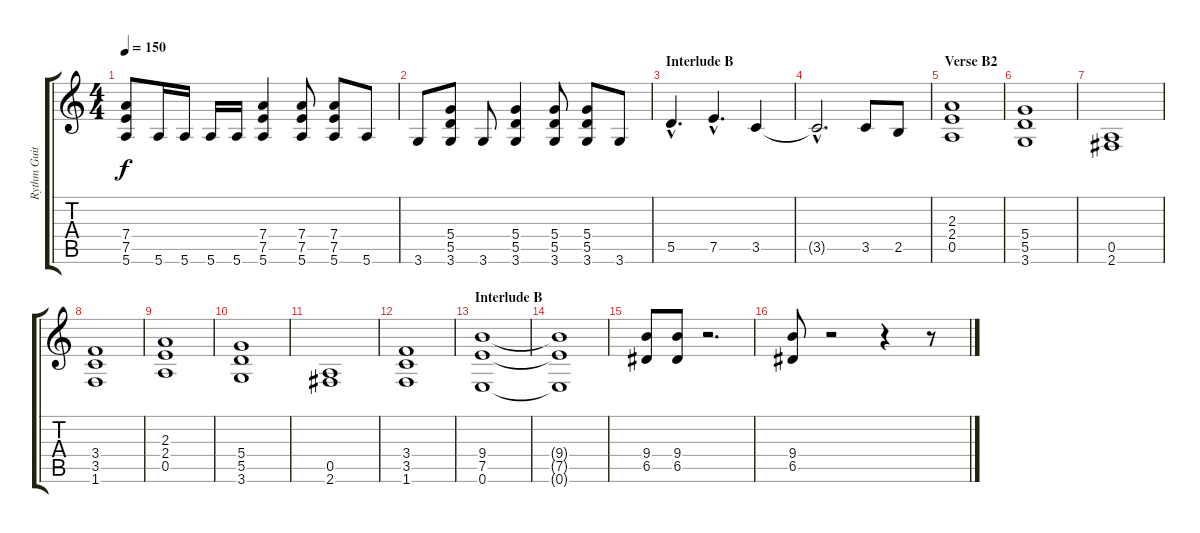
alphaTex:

\track ("Rythm Guitar" "Rythm Guit") {instrument distortionguitar}
\staff {score tabs}
\tuning (E4 B3 G3 D3 A2 E2) {hide}
\ts (4 4)
\tempo 150
\clef g2
\ks c
(7.4 7.5 5.6).8{dy f} 5.6.16 5.6.16 5.6.16 5.6.16 (7.4 7.5 5.6).4 (7.4 7.5 5.6).8 (7.4 7.5 5.6).8 5.6.8 |
3.6.8 (5.4 5.5 3.6).8 3.6.8 (5.4 5.5 3.6).4 (5.4 5.5 3.6).8 (5.4 5.5 3.6).8 3.6.8 |
\section ("" "Interlude B")
5.5{hac}.4{d} 7.5{hac}.4{d} 3.5.4 |
3.5{hac t}.2{d} 3.5.8 2.5.8 |
\section ("" "Verse B2")
(2.3 2.4 0.5).1 |
(5.4 5.5 3.6).1 |
(0.5 2.6).1 |
(3.4 3.5 1.6).1 |
(2.3 2.4 0.5).1 |
(5.4 5.5 3.6).1 |
(0.5 2.6).1 |
(3.4 3.5 1.6).1 |
\section ("" "Interlude B")
(9.4 7.5 0.6).1 |
(9.4{t} 7.5{t} 0.6{t}).1 |
(9.4 6.5).8 (9.4 6.5).8 r.2{d} |
(9.4 6.5).8 r.2 r.4 r.8
